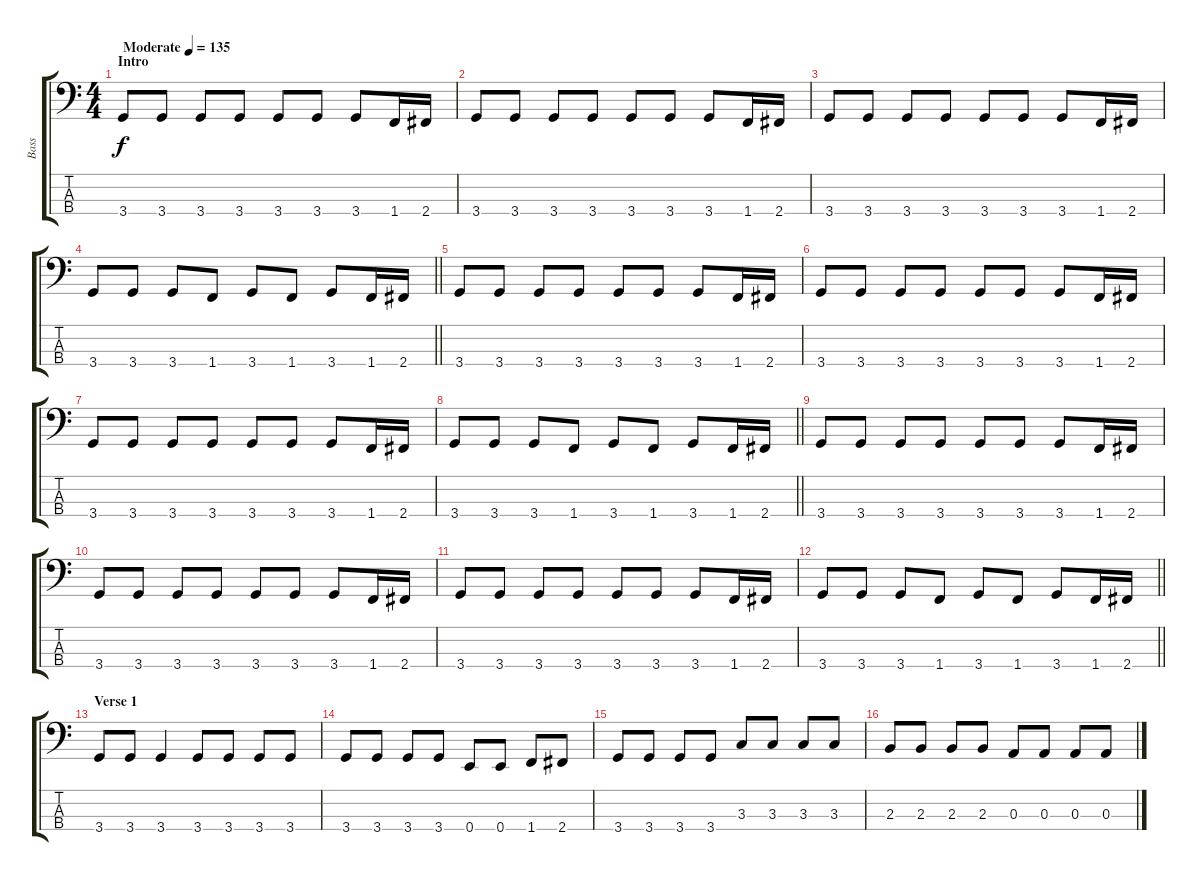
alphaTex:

\track ("Bass" "Bass") {instrument electricbassfinger}
\staff {score tabs}
\tuning (G2 D2 A1 E1) {hide}
\ts (4 4)
\section ("" "Intro")
\tempo (135 "Moderate")
\clef f4
\ks c
3.4.8{dy f instrument electricbassfinger} 3.4.8 3.4.8 3.4.8 3.4.8 3.4.8 3.4.8 1.4.16 2.4.16 |
3.4.8 3.4.8 3.4.8 3.4.8 3.4.8 3.4.8 3.4.8 1.4.16 2.4.16 |
3.4.8 3.4.8 3.4.8 3.4.8 3.4.8 3.4.8 3.4.8 1.4.16 2.4.16 |
\barLineRight lightlight
3.4.8 3.4.8 3.4.8 1.4.8 3.4.8 1.4.8 3.4.8 1.4.16 2.4.16 |
3.4.8 3.4.8 3.4.8 3.4.8 3.4.8 3.4.8 3.4.8 1.4.16 2.4.16 |
3.4.8 3.4.8 3.4.8 3.4.8 3.4.8 3.4.8 3.4.8 1.4.16 2.4.16 |
3.4.8 3.4.8 3.4.8 3.4.8 3.4.8 3.4.8 3.4.8 1.4.16 2.4.16 |
\barLineRight lightlight
3.4.8 3.4.8 3.4.8 1.4.8 3.4.8 1.4.8 3.4.8 1.4.16 2.4.16 |
3.4.8 3.4.8 3.4.8 3.4.8 3.4.8 3.4.8 3.4.8 1.4.16 2.4.16 |
3.4.8 3.4.8 3.4.8 3.4.8 3.4.8 3.4.8 3.4.8 1.4.16 2.4.16 |
3.4.8 3.4.8 3.4.8 3.4.8 3.4.8 3.4.8 3.4.8 1.4.16 2.4.16 |
\barLineRight lightlight
3.4.8 3.4.8 3.4.8 1.4.8 3.4.8 1.4.8 3.4.8 1.4.16 2.4.16 |
\section ("" "Verse 1")
3.4.8 3.4.8 3.4.4 3.4.8 3.4.8 3.4.8 3.4.8 |
3.4.8 3.4.8 3.4.8 3.4.8 0.4.8 0.4.8 1.4.8 2.4.8 |
3.4.8 3.4.8 3.4.8 3.4.8 3.3.8 3.3.8 3.3.8 3.3.8 |
2.3.8 2.3.8 2.3.8 2.3.8 0.3.8 0.3.8 0.3.8 0.3.8
